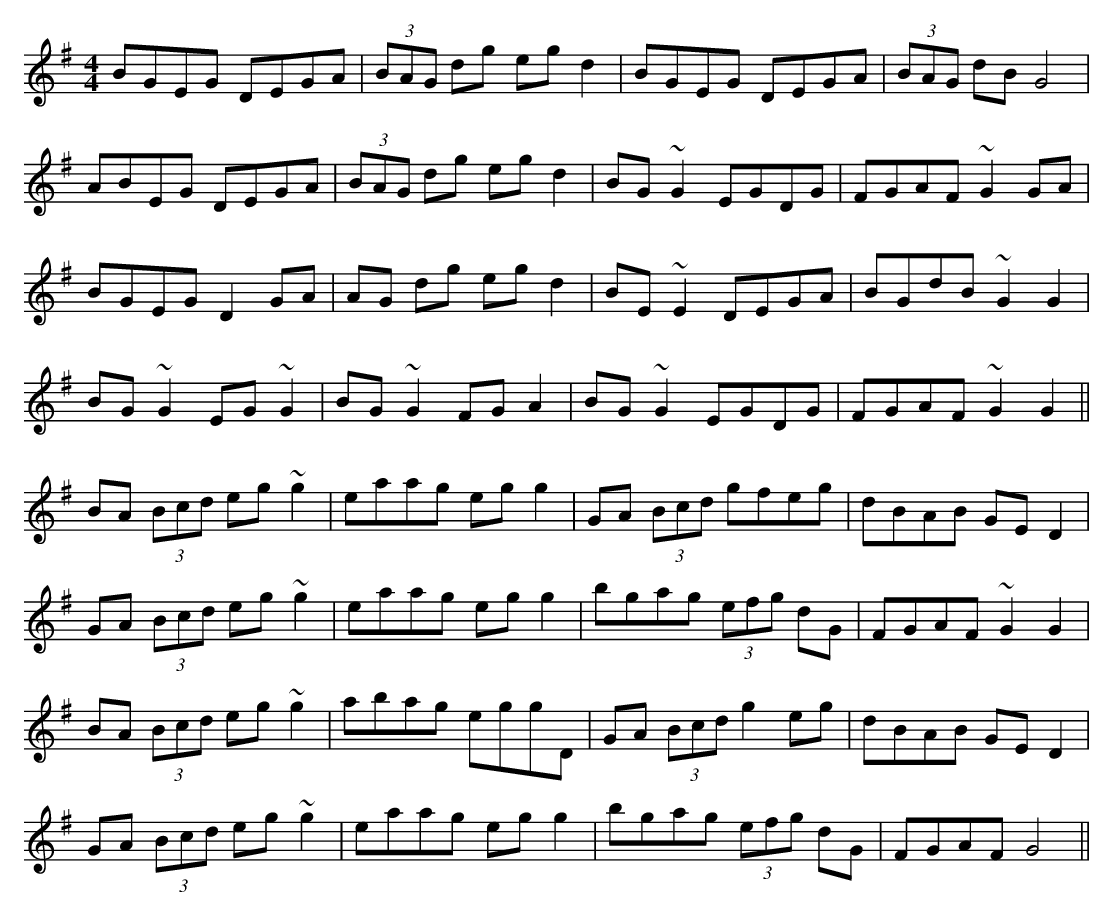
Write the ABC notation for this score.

X:1
M:4/4
K:G
BGEG DEGA|(3BAG dg egd2|BGEG DEGA|(3BAG dB G4|
ABEG DEGA|(3BAG dg egd2|BG~G2 EGDG|FGAF ~G2GA|
BGEG D2GA|AG dg egd2|BE~E2 DEGA|BGdB ~G2G2|
BG~G2 EG~G2|BG~G2 FGA2|BG~G2 EGDG|FGAF ~G2G2||
BA (3Bcd eg~g2|eaag egg2|GA (3Bcd gfeg|dBAB GED2|
GA (3Bcd eg~g2|eaag egg2|bgag (3efg dG|FGAF ~G2G2|
BA (3Bcd eg~g2|abag eggD|GA (3Bcd g2eg|dBAB GED2|
GA (3Bcd eg~g2|eaag egg2|bgag (3efg dG|FGAF G4||
